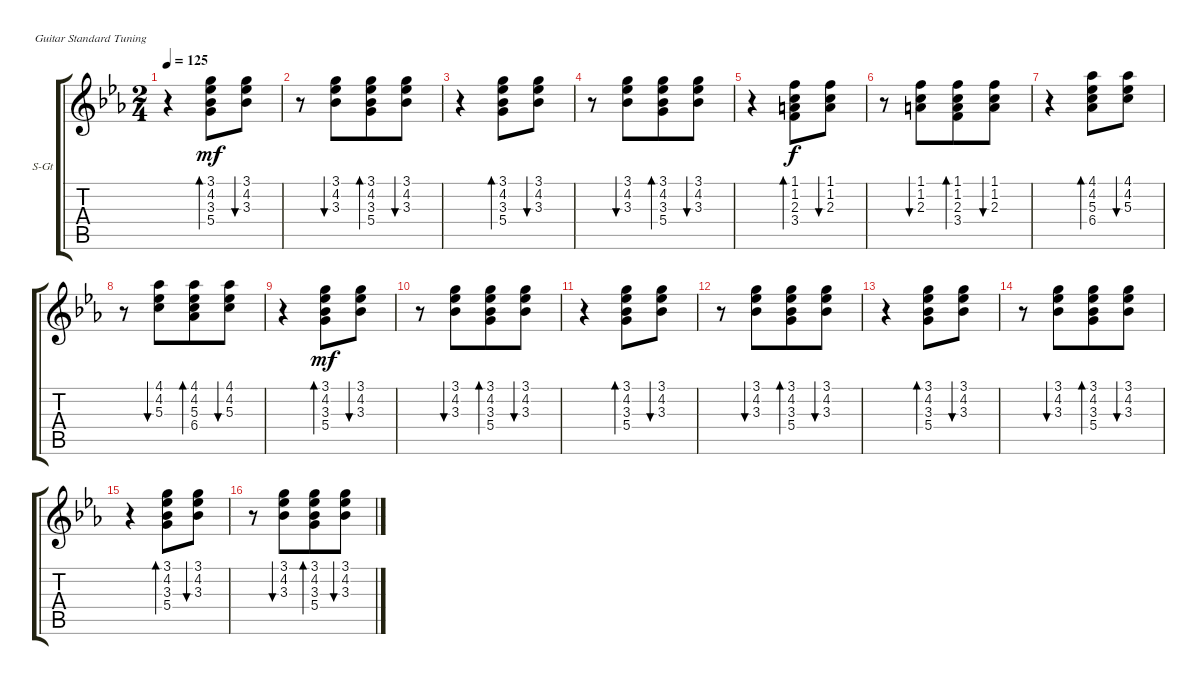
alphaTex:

\bracketExtendMode groupsimilarinstruments
\firstSystemTrackNameOrientation horizontal
\otherSystemsTrackNameOrientation horizontal
\track ("Гитара 2" "S-Gt") {instrument acousticguitarsteel}
\staff {score tabs}
\tuning (E4 B3 G3 D3 A2 E2)
\ts (2 4)
\tempo 125
\clef g2
\ks cminor
r.4{dy mf} (3.1 4.2 3.3 5.4).8{bd 60} (3.1 4.2 3.3).8{bu 60} |
r.8 (3.1 4.2 3.3).8{bu 60 beam merge} (3.1 4.2 3.3 5.4).8{bd 60} (3.1 4.2 3.3).8{bu 60} |
r.4 (3.1 4.2 3.3 5.4).8{bd 60} (3.1 4.2 3.3).8{bu 60} |
r.8 (3.1 4.2 3.3).8{bu 60 beam merge} (3.1 4.2 3.3 5.4).8{bd 60} (3.1 4.2 3.3).8{bu 60} |
r.4 (1.1 1.2 2.3 3.4).8{bd 60 dy f} (1.1 1.2 2.3).8{bu 60} |
r.8 (1.1 1.2 2.3).8{bu 60 beam merge} (1.1 1.2 2.3 3.4).8{bd 60} (1.1 1.2 2.3).8{bu 60} |
r.4 (4.1 4.2 5.3 6.4).8{bd 60} (4.1 4.2 5.3).8{bu 60} |
r.8 (4.1 4.2 5.3).8{bu 60 beam merge} (4.1 4.2 5.3 6.4).8{bd 60} (4.1 4.2 5.3).8{bu 60} |
r.4 (3.1 4.2 3.3 5.4).8{bd 60 dy mf} (3.1 4.2 3.3).8{bu 60} |
r.8 (3.1 4.2 3.3).8{bu 60 beam merge} (3.1 4.2 3.3 5.4).8{bd 60} (3.1 4.2 3.3).8{bu 60} |
r.4 (3.1 4.2 3.3 5.4).8{bd 60} (3.1 4.2 3.3).8{bu 60} |
r.8 (3.1 4.2 3.3).8{bu 60 beam merge} (3.1 4.2 3.3 5.4).8{bd 60} (3.1 4.2 3.3).8{bu 60} |
r.4 (3.1 4.2 3.3 5.4).8{bd 60} (3.1 4.2 3.3).8{bu 60} |
r.8 (3.1 4.2 3.3).8{bu 60 beam merge} (3.1 4.2 3.3 5.4).8{bd 60} (3.1 4.2 3.3).8{bu 60} |
r.4 (3.1 4.2 3.3 5.4).8{bd 60} (3.1 4.2 3.3).8{bu 60} |
r.8 (3.1 4.2 3.3).8{bu 60 beam merge} (3.1 4.2 3.3 5.4).8{bd 60} (3.1 4.2 3.3).8{bu 60}
